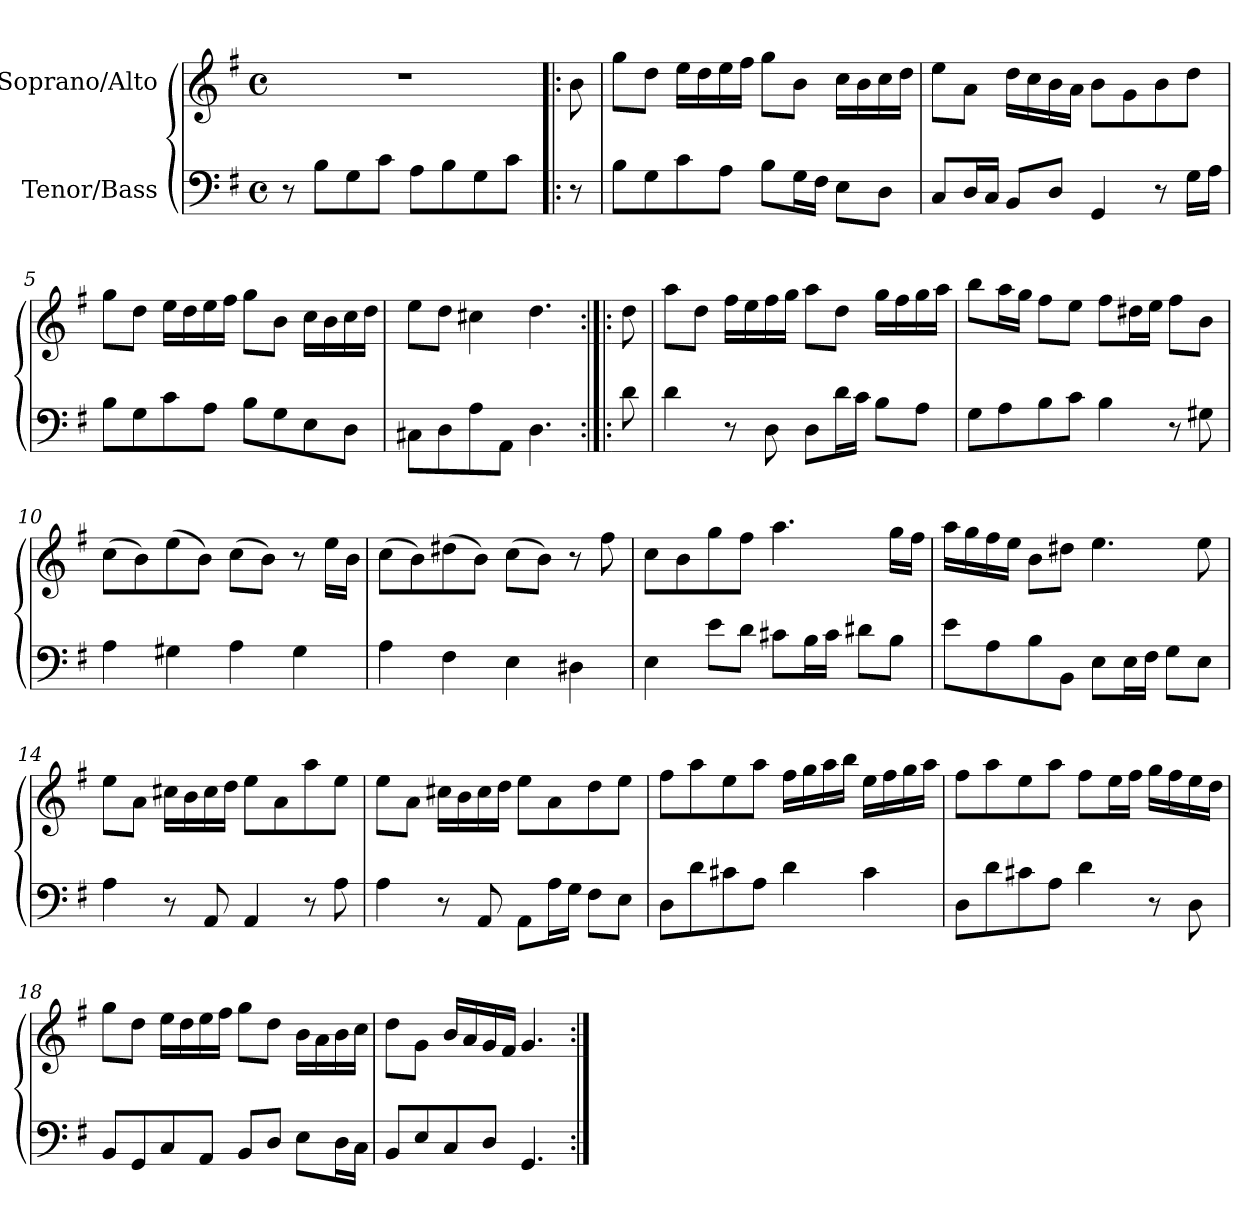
**kern	**kern
*part2	*part1
*staff2	*staff1
*I"Tenor/Bass	*I"Soprano/Alto
*clefF4	*clefG2
*k[f#]	*k[f#]
*M4/4	*M4/4
*met(c)	*met(c)
=1	=1
8r	1r
8B\L	.
8G\	.
8c\J	.
8A\L	.
8B\	.
8G\	.
8c\J	.
=2!|:	=2!|:
8r	8b\
=3	=3
8B\L	8gg\L
8G\	8dd\J
8c\	16ee\LL
.	16dd\
8A\J	16ee\
.	16ff#\JJ
8B\L	8gg\L
16G\L	8b\J
16F#\JJ	.
8E\L	16cc\LL
.	16b\
8D\J	16cc\
.	16dd\JJ
=4	=4
8C/L	8ee\L
16D/L	8a\J
16C/JJ	.
8BB/L	16dd\LL
.	16cc\
8D/J	16b\
.	16a\JJ
4GG/	8b\L
.	8g\
8r	8b\
16G\LL	8dd\J
16A\JJ	.
!!LO:LB:g=z
=5	=5
8B\L	8gg\L
8G\	8dd\J
8c\	16ee\LL
.	16dd\
8A\J	16ee\
.	16ff#\JJ
8B\L	8gg\L
8G\	8b\J
8E\	16cc\LL
.	16b\
8D\J	16cc\
.	16dd\JJ
=6	=6
8C#X\L	8ee\L
8D\	8dd\J
8A\	4cc#X\
8AA\J	.
4.D\	4.dd\
=7:|!|:	=7:|!|:
8d\	8dd\
=8	=8
4d\	8aa\L
.	8dd\J
8r	16ff#\LL
.	16ee\
8D\	16ff#\
.	16gg\JJ
8D\L	8aa\L
16d\L	8dd\J
16c\JJ	.
8B\L	16gg\LL
.	16ff#\
8A\J	16gg\
.	16aa\JJ
!!LO:LB:g=z
=9	=9
8G\L	8bb\L
8A\	16aa\L
.	16gg\JJ
8B\	8ff#\L
8c\J	8ee\J
4B\	8ff#\L
.	16dd#X\L
.	16ee\JJ
8r	8ff#\L
8G#X\	8b\J
=10	=10
4A\	(8cc\L
.	8b\)
4G#X\	(8ee\
.	8b\J)
4A\	(8cc\L
.	8b\J)
4G#\	8r
.	16ee\LL
.	16b\JJ
=11	=11
4A\	(8cc\L
.	8b\)
4F#\	(8dd#X\
.	8b\J)
4E\	(8cc\L
.	8b\J)
4D#X\	8r
.	8ff#\
=12	=12
4E\	8cc\L
.	8b\
8e\L	8gg\
8d\J	8ff#\J
8c#X\L	4.aa\
16B\L	.
16c#\JJ	.
8d#X\L	.
8B\J	16gg\LL
.	16ff#\JJ
!!LO:LB:g=z
=13	=13
8e\L	16aa\LL
.	16gg\
8A\	16ff#\
.	16ee\JJ
8B\	8b\L
8BB\J	8dd#X\J
8E\L	4.ee\
16E\L	.
16F#\JJ	.
8G\L	.
8E\J	8ee\
=14	=14
4A\	8ee\L
.	8a\J
8r	16cc#X\LL
.	16b\
8AA/	16cc#\
.	16dd\JJ
4AA/	8ee\L
.	8a\
8r	8aa\
8A\	8ee\J
=15	=15
4A\	8ee\L
.	8a\J
8r	16cc#X\LL
.	16b\
8AA/	16cc#\
.	16dd\JJ
8AA\L	8ee\L
16A\L	8a\
16G\JJ	.
8F#\L	8dd\
8E\J	8ee\J
!!LO:LB:g=z
=16	=16
8D\L	8ff#\L
8d\	8aa\
8c#X\	8ee\
8A\J	8aa\J
4d\	16ff#\LL
.	16gg\
.	16aa\
.	16bb\JJ
4c#\	16ee\LL
.	16ff#\
.	16gg\
.	16aa\JJ
=17	=17
8D\L	8ff#\L
8d\	8aa\
8c#X\	8ee\
8A\J	8aa\J
4d\	8ff#\L
.	16ee\L
.	16ff#\JJ
8r	16gg\LL
.	16ff#\
8D\	16ee\
.	16dd\JJ
=18	=18
8BB/L	8gg\L
8GG/	8dd\J
8C/	16ee\LL
.	16dd\
8AA/J	16ee\
.	16ff#\JJ
8BB/L	8gg\L
8D/J	8dd\J
8E\L	16b\LL
.	16a\
16D\L	16b\
16C\JJ	16cc\JJ
!!LO:PB:g=z
=19	=19
8BB/L	8dd\L
8E/	8g\J
8C/	16b/LL
.	16a/
8D/J	16g/
.	16f#/JJ
4.GG/	4.g/
=:|!	=:|!
*-	*-
